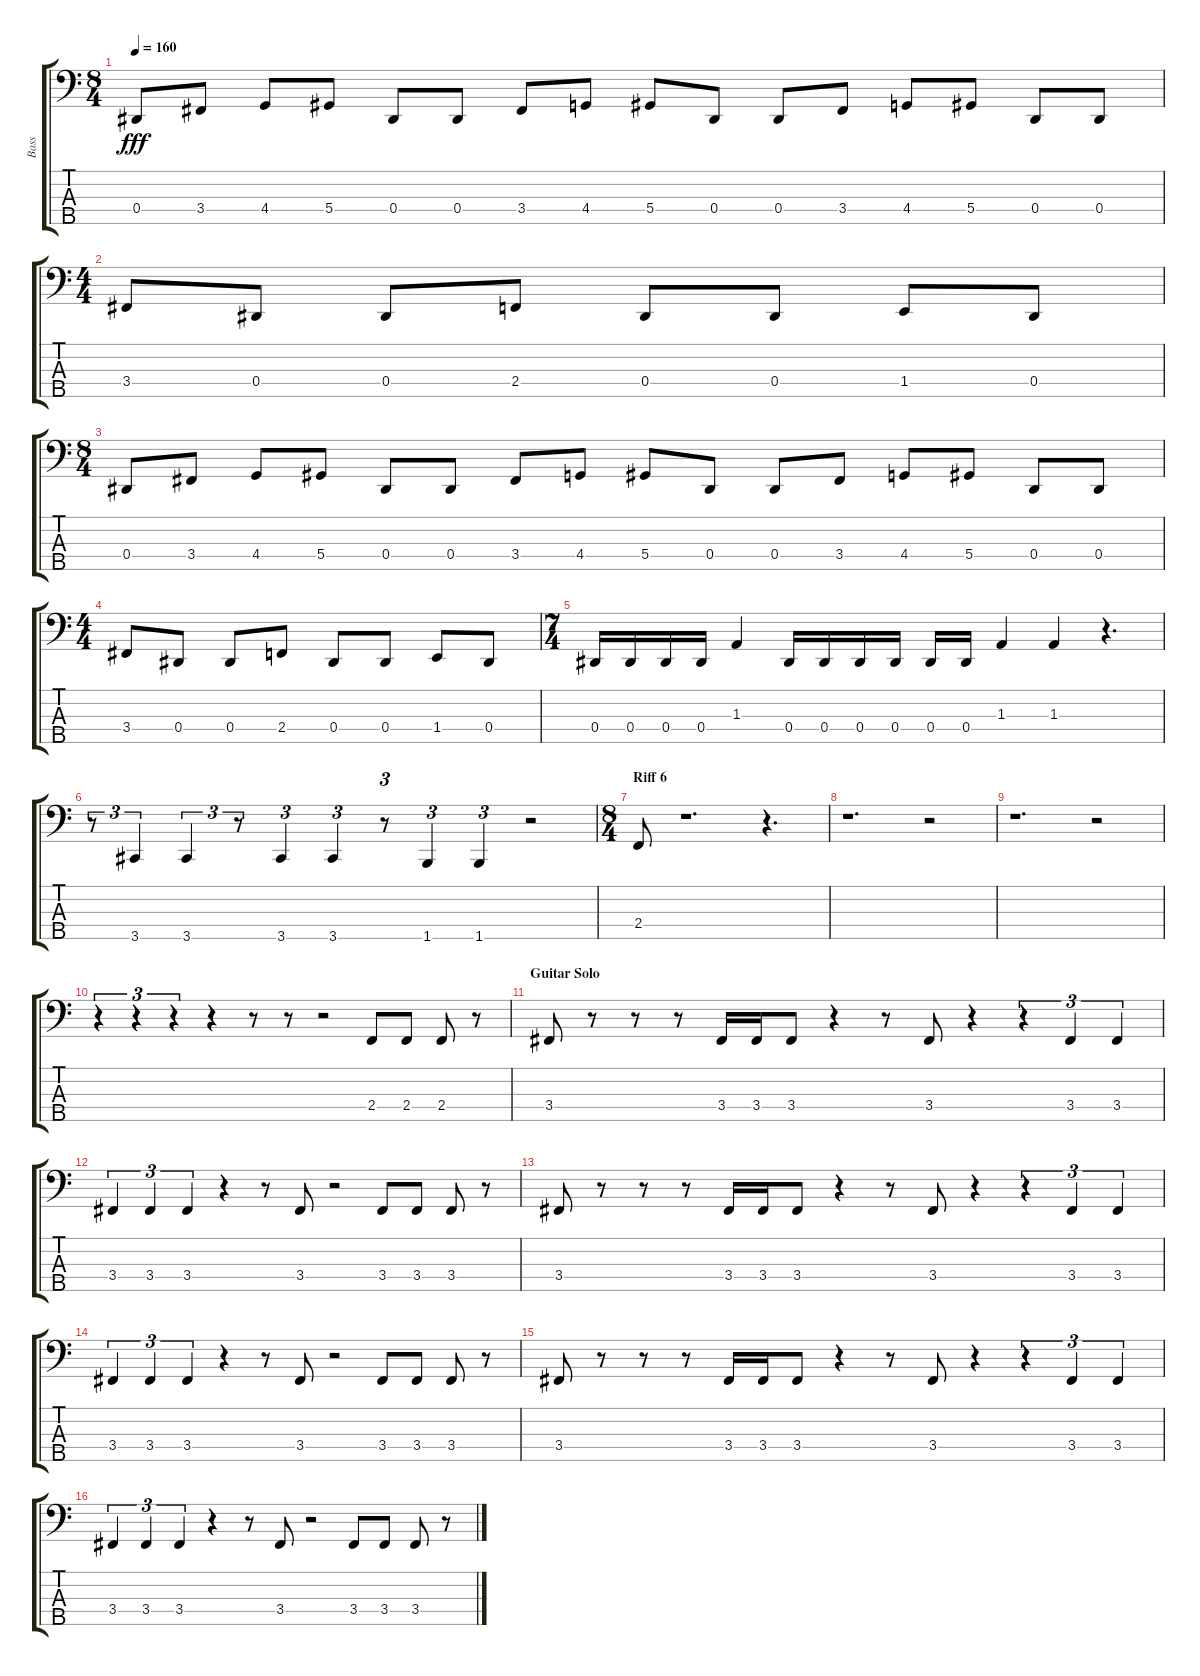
\track ("Bass" "Bass") {instrument electricbassfinger}
\staff {score tabs}
\tuning (Gb2 Db2 Ab1 Eb1 Bb0) {hide}
\ts (8 4)
\tempo 160
\clef f4
\ks c
0.4.8{dy fff} 3.4.8 4.4.8 5.4.8 0.4.8 0.4.8 3.4.8 4.4.8 5.4.8 0.4.8 0.4.8 3.4.8 4.4.8 5.4.8 0.4.8 0.4.8 |
\ts (4 4)
3.4.8 0.4.8 0.4.8 2.4.8 0.4.8 0.4.8 1.4.8 0.4.8 |
\ts (8 4)
0.4.8 3.4.8 4.4.8 5.4.8 0.4.8 0.4.8 3.4.8 4.4.8 5.4.8 0.4.8 0.4.8 3.4.8 4.4.8 5.4.8 0.4.8 0.4.8 |
\ts (4 4)
3.4.8 0.4.8 0.4.8 2.4.8 0.4.8 0.4.8 1.4.8 0.4.8 |
\ts (7 4)
0.4.16 0.4.16 0.4.16 0.4.16 1.3.4 0.4.16 0.4.16 0.4.16 0.4.16 0.4.16 0.4.16 1.3.4 1.3.4 r.4{d} |
r.8{tu (3 2)} 3.5.4{tu (3 2)} 3.5.4{tu (3 2)} r.8{tu (3 2)} 3.5.4{tu (3 2)} 3.5.4{tu (3 2)} r.8{tu (3 2)} 1.5.4{tu (3 2)} 1.5.4{tu (3 2)} r.2 |
\ts (8 4)
\section ("" "Riff 6")
2.4.8 r.1{d} r.4{d} |
r.1{d} r.2 |
r.1{d} r.2 |
r.4{tu (3 2)} r.4{tu (3 2)} r.4{tu (3 2)} r.4 r.8 r.8 r.2 2.4.8 2.4.8 2.4.8 r.8 |
\section ("" "Guitar Solo")
3.4.8 r.8 r.8 r.8 3.4.16 3.4.16 3.4.8 r.4 r.8 3.4.8 r.4 r.4{tu (3 2)} 3.4.4{tu (3 2)} 3.4.4{tu (3 2)} |
3.4.4{tu (3 2)} 3.4.4{tu (3 2)} 3.4.4{tu (3 2)} r.4 r.8 3.4.8 r.2 3.4.8 3.4.8 3.4.8 r.8 |
3.4.8 r.8 r.8 r.8 3.4.16 3.4.16 3.4.8 r.4 r.8 3.4.8 r.4 r.4{tu (3 2)} 3.4.4{tu (3 2)} 3.4.4{tu (3 2)} |
3.4.4{tu (3 2)} 3.4.4{tu (3 2)} 3.4.4{tu (3 2)} r.4 r.8 3.4.8 r.2 3.4.8 3.4.8 3.4.8 r.8 |
3.4.8 r.8 r.8 r.8 3.4.16 3.4.16 3.4.8 r.4 r.8 3.4.8 r.4 r.4{tu (3 2)} 3.4.4{tu (3 2)} 3.4.4{tu (3 2)} |
3.4.4{tu (3 2)} 3.4.4{tu (3 2)} 3.4.4{tu (3 2)} r.4 r.8 3.4.8 r.2 3.4.8 3.4.8 3.4.8 r.8
